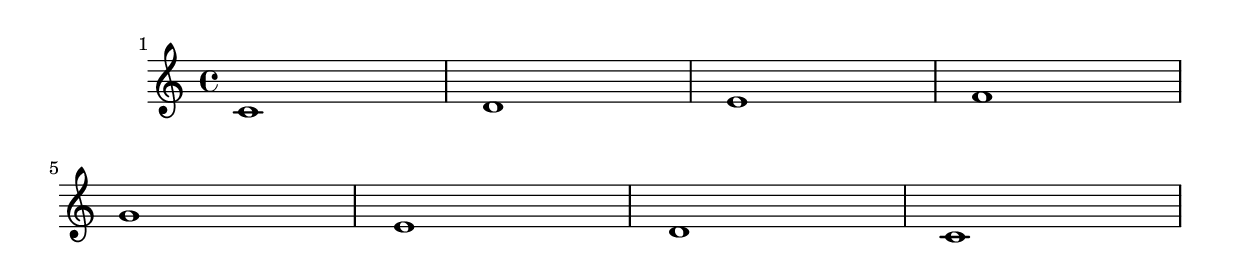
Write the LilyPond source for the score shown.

%% Do not edit this file; it is automatically
%% generated from LSR http://lsr.dsi.unimi.it
%% This file is in the public domain.
\version "2.13.4"

\header {
  lsrtags = "rhythms"

%% Translation of GIT committish: b2d4318d6c53df8469dfa4da09b27c15a374d0ca
  texidoces = "

De forma predeterminada se suprime el número del primer compás de
una partitura si es menor o igual a `1'.  Al establecer el valor
de @code{barNumberVisibility} a @code{all-bar-numbers-visible}, se
puede imprimir cualquier número de compás para el primer compás y
todos los siguientes.  Observe que, para que esto funcione, se
debe insertar una líinea divisoria vacía antes de la primera nota.

"

  doctitlees = "Imprimir el número de compás en el primer compás"



%% Translation of GIT committish: d96023d8792c8af202c7cb8508010c0d3648899d
  texidocde = "
Standardmäßig wird die erste Taktzahl einer Paritur nicht gesetzt,
wenn sie weniger oder gleich '1' ist.  Indem man @code{barNumberVisibility}
auf @code{all-bar-numbers-visible} setzt, kann eine beliebige
Taktzahl für den ersten und die folgenden Takte gesetzt werden.
Eine leere Taktlinie muss jedoch vor der ersten Note eingefügt
werden, damit das funktioniert.

"
  doctitlede = "Setzen der Taktnummer für den ersten Takt"



%% Translation of GIT committish: 21c8461ea87cd670a35a40b91d3ef20de03a0409
  texidocfr = "
Par défaut, LilyPond n'affiche pas le premier numéro de mesure s'il est
inférieur à 2. Le fait de définir @code{barNumberVisibility} à
@code{all-bar-numbers-visible} vous permettra d'imprimer n'importe quel
numéro pour la première mesure.  À noter que l'impression d'un numéro
de mesure ne peut intervenir que s'il y a une barre.  Aussi, pour
pouvoir le faire au début d'un morceau, devrez-vous ajouter une barre
vide avant la première note.

"
  doctitlefr = "Afficher le numéro de la première mesure"

  texidoc = "
By default, the first bar number in a score is suppressed if it is less
than or equal to `1'.  By setting @code{barNumberVisibility} to
@code{all-bar-numbers-visible}, any bar number can be printed for the
first measure and all subsequent measures.  Note that an empty bar line
must be inserted before the first note for this to work.

"
  doctitle = "Printing the bar number for the first measure"
} % begin verbatim

\relative c' {
  \set Score.barNumberVisibility = #all-bar-numbers-visible
  \bar ""
  c1 d e f \break
  g1 e d c
}
